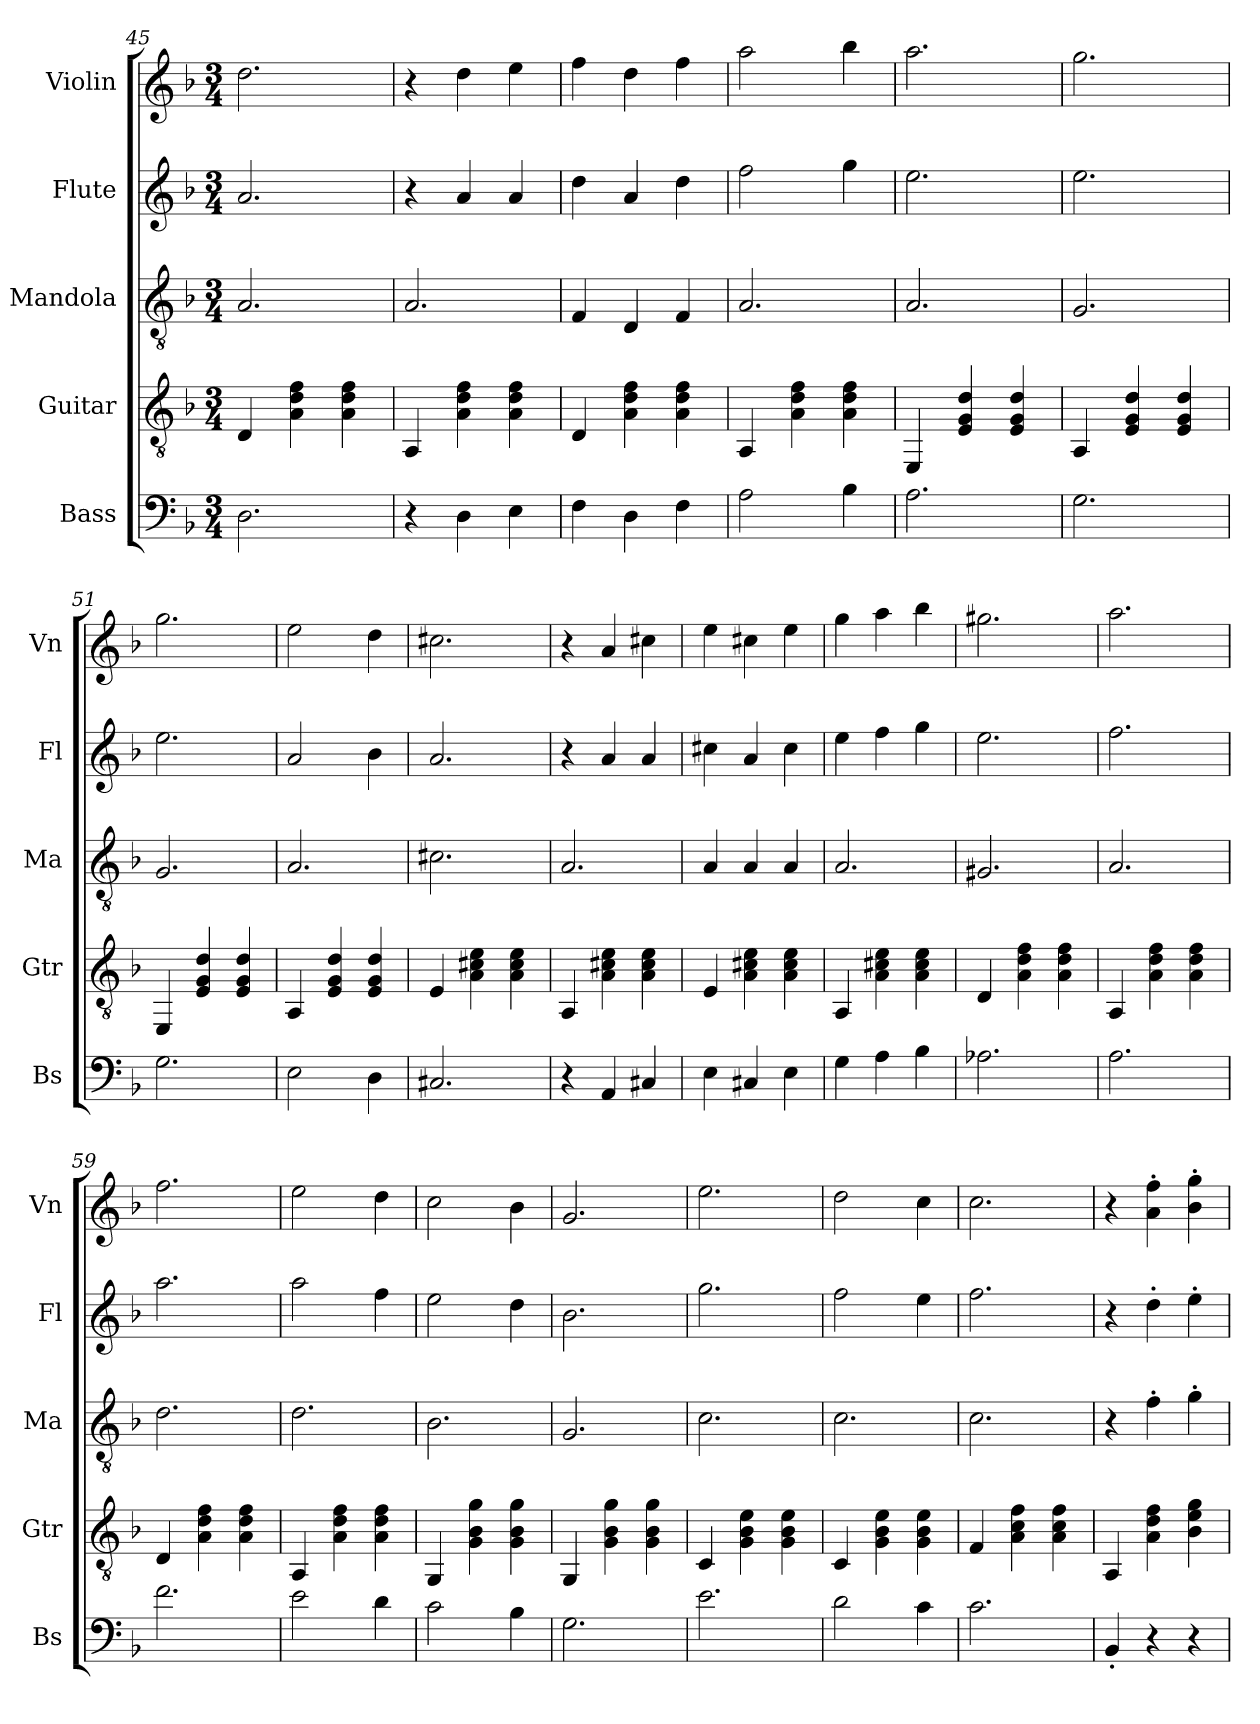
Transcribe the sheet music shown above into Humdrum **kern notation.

**kern	**kern	**kern	**kern	**kern
*part5	*part4	*part3	*part2	*part1
*staff5	*staff4	*staff3	*staff2	*staff1
*I"Bass	*I"Guitar	*I"Mandola	*I"Flute	*I"Violin
*I'Bs	*I'Gtr	*I'Ma	*I'Fl	*I'Vn
*clefF4	*clefGv2	*clefGv2	*clefG2	*clefG2
*ITrd7c12	*	*	*	*
*k[b-]	*k[b-]	*k[b-]	*k[b-]	*k[b-]
*M3/4	*M3/4	*M3/4	*M3/4	*M3/4
=45	=45	=45	=45	=45
2.DD\	4D/	2.A/	2.a/	2.dd\
.	4A\ 4d\ 4f\	.	.	.
.	4A\ 4d\ 4f\	.	.	.
=46	=46	=46	=46	=46
4r	4AA/	2.A/	4r	4r
4DD\	4A\ 4d\ 4f\	.	4a/	4dd\
4EE\	4A\ 4d\ 4f\	.	4a/	4ee\
=47	=47	=47	=47	=47
4FF\	4D/	4F/	4dd\	4ff\
4DD\	4A\ 4d\ 4f\	4D/	4a/	4dd\
4FF\	4A\ 4d\ 4f\	4F/	4dd\	4ff\
=48	=48	=48	=48	=48
2AA\	4AA/	2.A/	2ff\	2aa\
.	4A\ 4d\ 4f\	.	.	.
4BB-\	4A\ 4d\ 4f\	.	4gg\	4bb-\
=49	=49	=49	=49	=49
2.AA\	4EE/	2.A/	2.ee\	2.aa\
.	4E/ 4G/ 4d/	.	.	.
.	4E/ 4G/ 4d/	.	.	.
=50	=50	=50	=50	=50
2.GG\	4AA/	2.G/	2.ee\	2.gg\
.	4E/ 4G/ 4d/	.	.	.
.	4E/ 4G/ 4d/	.	.	.
=51	=51	=51	=51	=51
2.GG\	4EE/	2.G/	2.ee\	2.gg\
.	4E/ 4G/ 4d/	.	.	.
.	4E/ 4G/ 4d/	.	.	.
!!LO:PB:g=z
=52	=52	=52	=52	=52
2EE\	4AA/	2.A/	2a/	2ee\
.	4E/ 4G/ 4d/	.	.	.
4DD\	4E/ 4G/ 4d/	.	4b-\	4dd\
=53	=53	=53	=53	=53
2.CC#X/	4E/	2.c#X\	2.a/	2.cc#X\
.	4A\ 4c#X\ 4e\	.	.	.
.	4A\ 4c#\ 4e\	.	.	.
=54	=54	=54	=54	=54
4r	4AA/	2.A/	4r	4r
4AAA/	4A\ 4c#X\ 4e\	.	4a/	4a/
4CC#X/	4A\ 4c#\ 4e\	.	4a/	4cc#X\
=55	=55	=55	=55	=55
4EE\	4E/	4A/	4cc#X\	4ee\
4CC#X/	4A\ 4c#X\ 4e\	4A/	4a/	4cc#X\
4EE\	4A\ 4c#\ 4e\	4A/	4cc#\	4ee\
=56	=56	=56	=56	=56
4GG\	4AA/	2.A/	4ee\	4gg\
4AA\	4A\ 4c#X\ 4e\	.	4ff\	4aa\
4BB-\	4A\ 4c#\ 4e\	.	4gg\	4bb-\
=57	=57	=57	=57	=57
2.AA-X\	4D/	2.G#X/	2.ee\	2.gg#X\
.	4A\ 4d\ 4f\	.	.	.
.	4A\ 4d\ 4f\	.	.	.
=58	=58	=58	=58	=58
2.AA\	4AA/	2.A/	2.ff\	2.aa\
.	4A\ 4d\ 4f\	.	.	.
.	4A\ 4d\ 4f\	.	.	.
=59	=59	=59	=59	=59
2.F\	4D/	2.d\	2.aa\	2.ff\
.	4A\ 4d\ 4f\	.	.	.
.	4A\ 4d\ 4f\	.	.	.
=60	=60	=60	=60	=60
2E\	4AA/	2.d\	2aa\	2ee\
.	4A\ 4d\ 4f\	.	.	.
4D\	4A\ 4d\ 4f\	.	4ff\	4dd\
!!LO:LB:g=z
=61	=61	=61	=61	=61
2C\	4GG/	2.B-\	2ee\	2cc\
.	4G\ 4B-\ 4g\	.	.	.
4BB-\	4G\ 4B-\ 4g\	.	4dd\	4b-\
=62	=62	=62	=62	=62
2.GG\	4GG/	2.G/	2.b-\	2.g/
.	4G\ 4B-\ 4g\	.	.	.
.	4G\ 4B-\ 4g\	.	.	.
=63	=63	=63	=63	=63
2.E\	4C/	2.c\	2.gg\	2.ee\
.	4G\ 4B-\ 4e\	.	.	.
.	4G\ 4B-\ 4e\	.	.	.
=64	=64	=64	=64	=64
2D\	4C/	2.c\	2ff\	2dd\
.	4G\ 4B-\ 4e\	.	.	.
4C\	4G\ 4B-\ 4e\	.	4ee\	4cc\
=65	=65	=65	=65	=65
2.C\	4F/	2.c\	2.ff\	2.cc\
.	4A\ 4c\ 4f\	.	.	.
.	4A\ 4c\ 4f\	.	.	.
=66	=66	=66	=66	=66
4BBB-'/	4AA/	4r	4r	4r
4r	4A\ 4d\ 4f\	4f'\	4dd'\	4a\' 4ff\'
4r	4B-\ 4e\ 4g\	4g'\	4ee'\	4b-\' 4gg\'
=	=	=	=	=
*-	*-	*-	*-	*-
